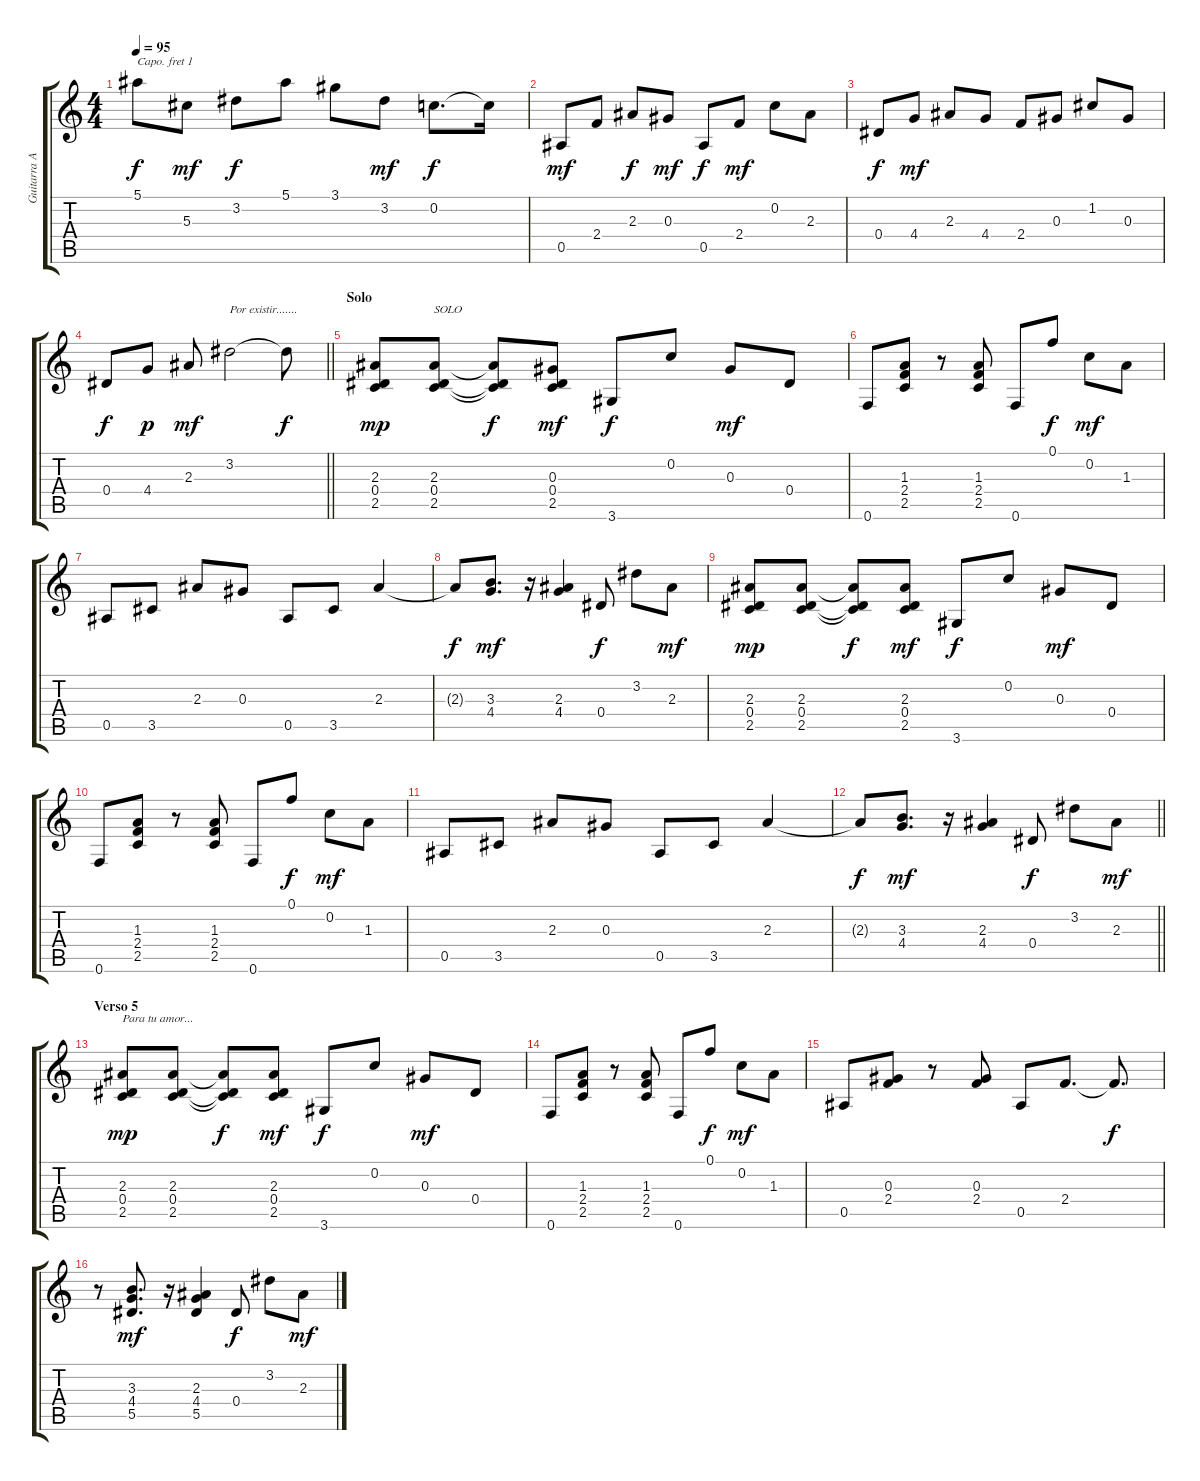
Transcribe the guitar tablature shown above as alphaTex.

\track ("Guitarra Acústica" "Guitarra A") {instrument acousticguitarnylon}
\staff {score tabs}
\capo 1
\tuning (E4 B3 G3 D3 A2 E2) {hide}
\ts (4 4)
\tempo 95
\clef g2
\ks c
5.1{t}.8{dy f} 5.3.8{dy mf} 3.2.8{dy f} 5.1.8 3.1.8 3.2.8{dy mf} 0.2.8{d dy f} 0.2{t}.16 |
0.5.8{dy mf} 2.4.8 2.3.8{dy f} 0.3.8{dy mf} 0.5.8{dy f} 2.4.8{dy mf} 0.2.8 2.3.8 |
0.4.8{dy f} 4.4.8{dy mf} 2.3.8 4.4.8 2.4.8 0.3.8 1.2.8 0.3.8 |
\barLineRight lightlight
0.4.8{dy f} 4.4.8{dy p} 2.3.8{dy mf} 3.2.2{txt "Por existir......."} 3.2{t}.8{dy f} |
\section ("" "Solo")
(2.3 0.4 2.5).8{dy mp} (2.3 0.4 2.5).8{txt "SOLO"} (2.3{t} 0.4{t} 2.5{t}).8{dy f} (0.3 0.4 2.5).8{dy mf} 3.6.8{dy f} 0.2.8 0.3.8{dy mf} 0.4.8 |
0.6.8 (1.3 2.4 2.5).8 r.8 (1.3 2.4 2.5).8 0.6.8 0.1.8{dy f} 0.2.8{dy mf} 1.3.8 |
0.5.8 3.5.8 2.3.8 0.3.8 0.5.8 3.5.8 2.3.4 |
2.3{t}.8{dy f} (3.3 4.4).8{d dy mf} r.16 (2.3 4.4).4 0.4.8{dy f} 3.2.8 2.3.8{dy mf} |
(2.3 0.4 2.5).8{dy mp} (2.3 0.4 2.5).8 (2.3{t} 0.4{t} 2.5{t}).8{dy f} (2.3 0.4 2.5).8{dy mf} 3.6.8{dy f} 0.2.8 0.3.8{dy mf} 0.4.8 |
0.6.8 (1.3 2.4 2.5).8 r.8 (1.3 2.4 2.5).8 0.6.8 0.1.8{dy f} 0.2.8{dy mf} 1.3.8 |
0.5.8 3.5.8 2.3.8 0.3.8 0.5.8 3.5.8 2.3.4 |
\barLineRight lightlight
2.3{t}.8{dy f} (3.3 4.4).8{d dy mf} r.16 (2.3 4.4).4 0.4.8{dy f} 3.2.8 2.3.8{dy mf} |
\section ("" "Verso 5")
(2.3 0.4 2.5).8{txt "Para tu amor..." dy mp} (2.3 0.4 2.5).8 (2.3{t} 0.4{t} 2.5{t}).8{dy f} (2.3 0.4 2.5).8{dy mf} 3.6.8{dy f} 0.2.8 0.3.8{dy mf} 0.4.8 |
0.6.8 (1.3 2.4 2.5).8 r.8 (1.3 2.4 2.5).8 0.6.8 0.1.8{dy f} 0.2.8{dy mf} 1.3.8 |
0.5.8 (0.3 2.4).8 r.8 (0.3 2.4).8 0.5.8 2.4.8{d} 2.4{t}.8{d dy f} |
r.8 (3.3 4.4 5.5).8{d dy mf} r.16 (2.3 4.4 5.5).4 0.4.8{dy f} 3.2.8 2.3.8{dy mf}
